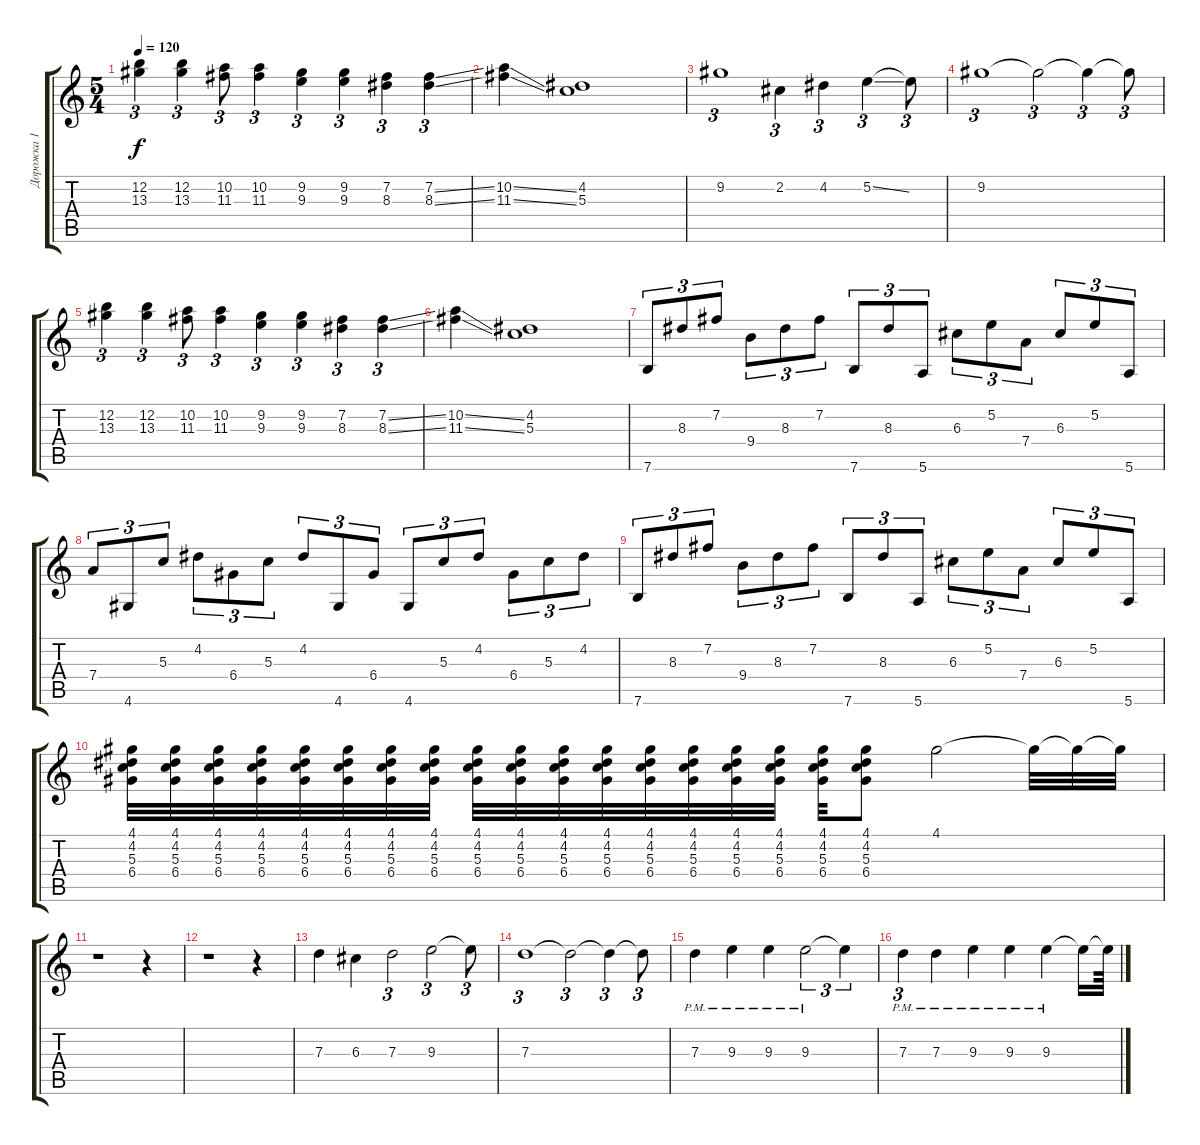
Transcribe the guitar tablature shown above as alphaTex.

\track ("Дорожка 1" "Дорожка 1") {instrument acousticguitarnylon}
\staff {score tabs}
\tuning (E4 B3 G3 D3 A2 E2) {hide}
\ts (5 4)
\tempo 120
\clef g2
\ks c
(12.2 13.3).4{tu (3 2) dy f} (12.2 13.3).4{tu (3 2)} (10.2 11.3).8{tu (3 2)} (10.2 11.3).4{tu (3 2)} (9.2 9.3).4{tu (3 2)} (9.2 9.3).4{tu (3 2)} (7.2 8.3).4{tu (3 2)} (7.2{ss} 8.3{ss}).4{tu (3 2)} |
(10.2{ss} 11.3{ss}).4 (4.2 5.3).1 |
9.2.1{tu (3 2)} 2.2.4{tu (3 2)} 4.2.4{tu (3 2)} 5.2{ss}.4{tu (3 2)} 5.2{t}.8{tu (3 2)} |
9.2.1{tu (3 2)} 9.2{t}.2{tu (3 2)} 9.2{t}.4{tu (3 2)} 9.2{t}.8{tu (3 2)} |
(12.2 13.3).4{tu (3 2)} (12.2 13.3).4{tu (3 2)} (10.2 11.3).8{tu (3 2)} (10.2 11.3).4{tu (3 2)} (9.2 9.3).4{tu (3 2)} (9.2 9.3).4{tu (3 2)} (7.2 8.3).4{tu (3 2)} (7.2{ss} 8.3{ss}).4{tu (3 2)} |
(10.2{ss} 11.3{ss}).4 (4.2 5.3).1 |
7.6.8{tu (3 2)} 8.3.8{tu (3 2)} 7.2.8{tu (3 2)} 9.4.8{tu (3 2)} 8.3.8{tu (3 2)} 7.2.8{tu (3 2)} 7.6.8{tu (3 2)} 8.3.8{tu (3 2)} 5.6.8{tu (3 2)} 6.3.8{tu (3 2)} 5.2.8{tu (3 2)} 7.4.8{tu (3 2)} 6.3.8{tu (3 2)} 5.2.8{tu (3 2)} 5.6.8{tu (3 2)} |
7.4.8{tu (3 2)} 4.6.8{tu (3 2)} 5.3.8{tu (3 2)} 4.2.8{tu (3 2)} 6.4.8{tu (3 2)} 5.3.8{tu (3 2)} 4.2.8{tu (3 2)} 4.6.8{tu (3 2)} 6.4.8{tu (3 2)} 4.6.8{tu (3 2)} 5.3.8{tu (3 2)} 4.2.8{tu (3 2)} 6.4.8{tu (3 2)} 5.3.8{tu (3 2)} 4.2.8{tu (3 2)} |
7.6.8{tu (3 2)} 8.3.8{tu (3 2)} 7.2.8{tu (3 2)} 9.4.8{tu (3 2)} 8.3.8{tu (3 2)} 7.2.8{tu (3 2)} 7.6.8{tu (3 2)} 8.3.8{tu (3 2)} 5.6.8{tu (3 2)} 6.3.8{tu (3 2)} 5.2.8{tu (3 2)} 7.4.8{tu (3 2)} 6.3.8{tu (3 2)} 5.2.8{tu (3 2)} 5.6.8{tu (3 2)} |
(4.1 4.2 5.3 6.4).32 (4.1 4.2 5.3 6.4).32 (4.1 4.2 5.3 6.4).32 (4.1 4.2 5.3 6.4).32 (4.1 4.2 5.3 6.4).32 (4.1 4.2 5.3 6.4).32 (4.1 4.2 5.3 6.4).32 (4.1 4.2 5.3 6.4).32 (4.1 4.2 5.3 6.4).32 (4.1 4.2 5.3 6.4).32 (4.1 4.2 5.3 6.4).32 (4.1 4.2 5.3 6.4).32 (4.1 4.2 5.3 6.4).32 (4.1 4.2 5.3 6.4).32 (4.1 4.2 5.3 6.4).32 (4.1 4.2 5.3 6.4).32 (4.1 4.2 5.3 6.4).32 (4.1 4.2 5.3 6.4).8 4.1.2 4.1{t}.32 4.1{t}.32 4.1{t}.32 |
r.1 r.4 |
r.1 r.4 |
7.3.4 6.3.4 7.3.2{tu (3 2)} 9.3.2{tu (3 2)} 9.3{t}.8{tu (3 2)} |
7.3.1{tu (3 2)} 7.3{t}.2{tu (3 2)} 7.3{t}.4{tu (3 2)} 7.3{t}.8{tu (3 2)} |
7.3{pm}.4 9.3{pm}.4 9.3{pm}.4 9.3{pm}.2{tu (3 2)} 9.3{t}.4{tu (3 2)} |
7.3{pm}.4{tu (3 2)} 7.3{pm}.4 9.3{pm}.4 9.3{pm}.4 9.3{pm}.4 9.3{t}.16 9.3{t}.64
